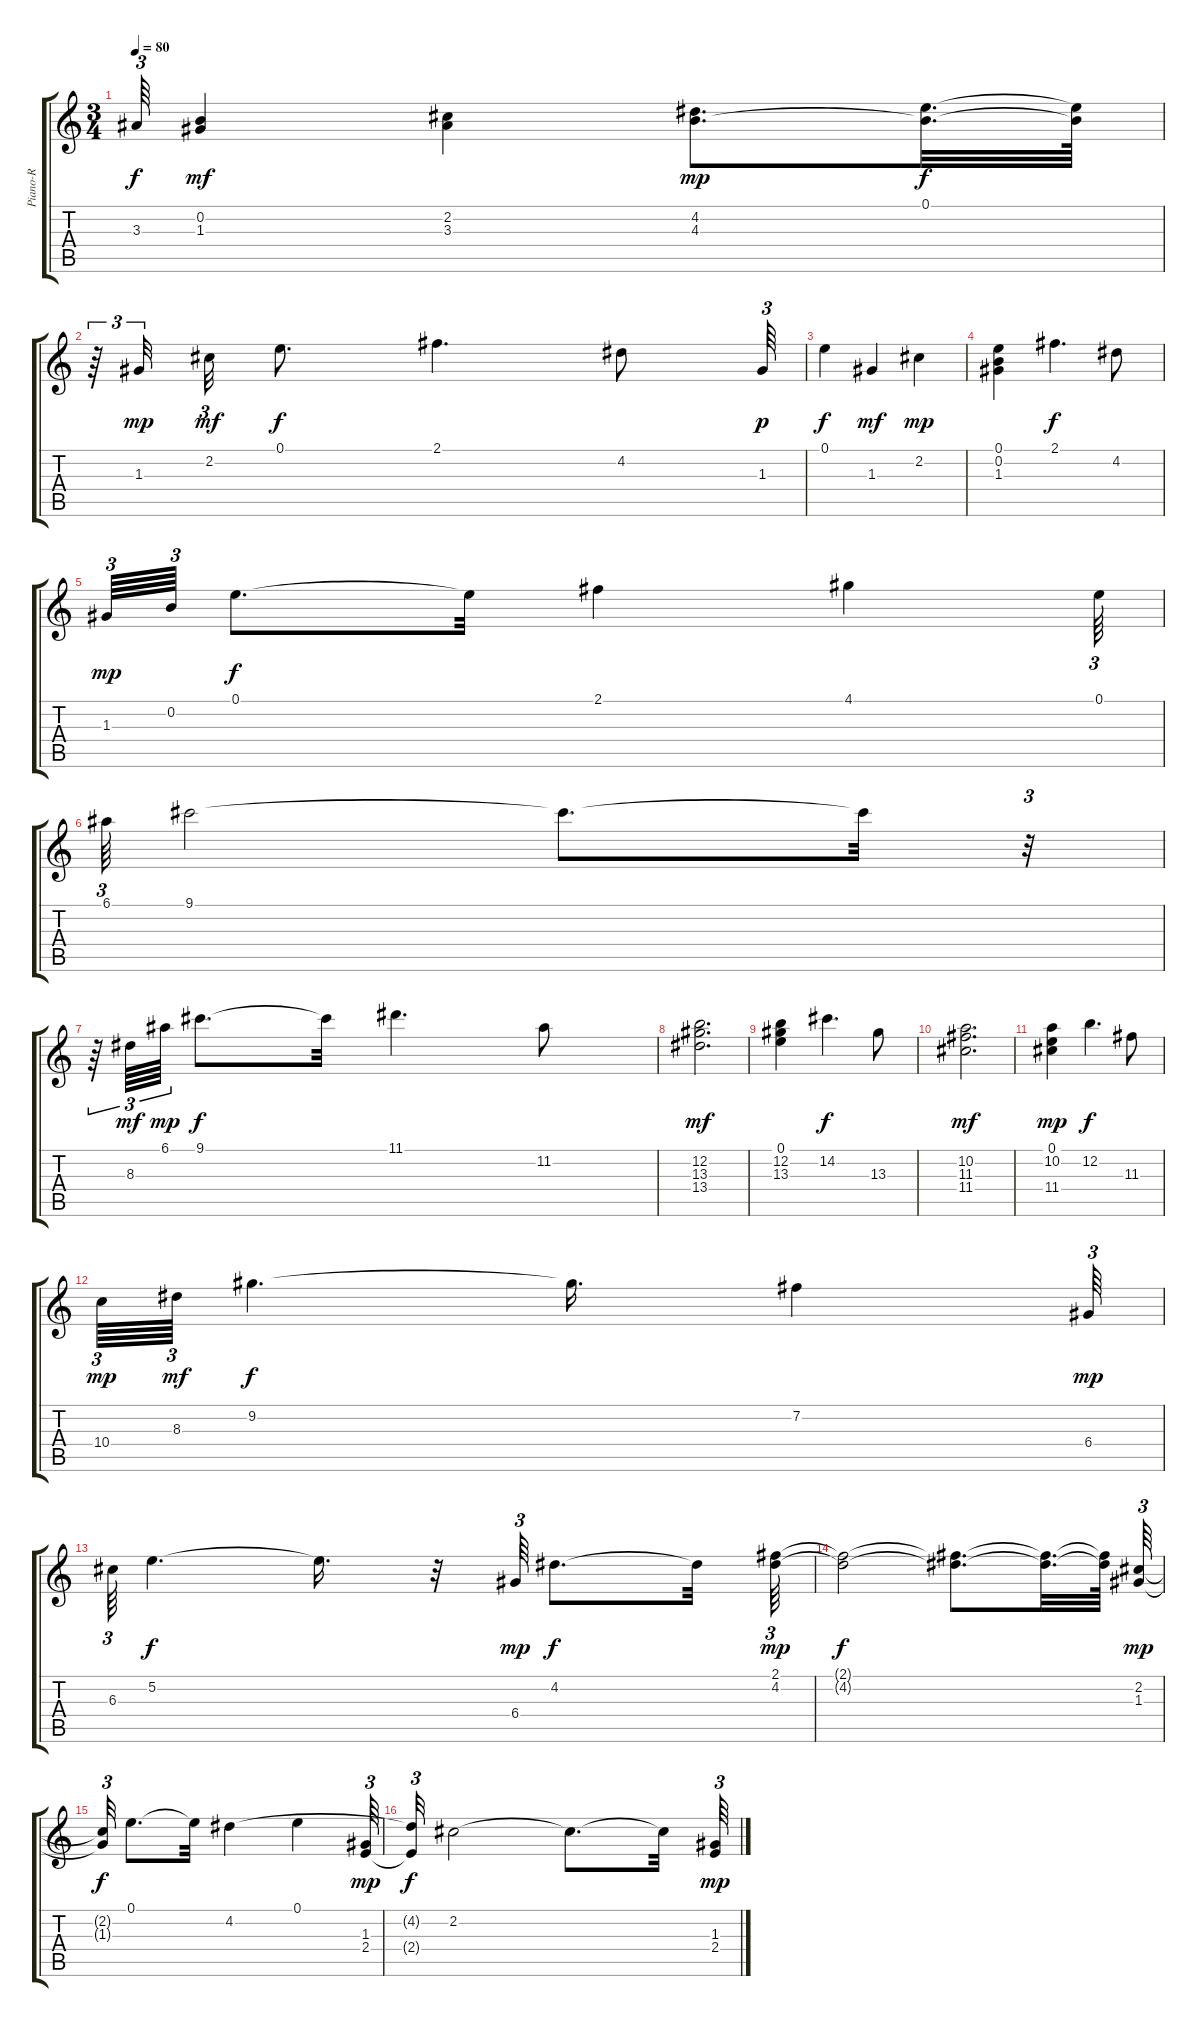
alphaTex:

\track ("Piano-R" "Piano-R") {instrument acousticguitarnylon}
\staff {score tabs}
\tuning (E4 B3 G3 D3 A2 E2) {hide}
\ts (3 4)
\tempo 80
\clef g2
\ks c
3.3{t}.64{tu (3 2) dy f} (0.2 1.3).4{dy mf} (2.2 3.3).4 (4.2 4.3).8{d dy mp} (0.1 4.3{t}).32{d dy f} (0.1{t} 4.3{t}).64 |
r.64{tu (3 2)} 1.3.32{tu (3 2) dy mp beam splitsecondary} 2.2.32{tu (3 2) dy mf} 0.1.8{d dy f} 2.1.4{d} 4.2.8 1.3.64{tu (3 2) dy p} |
0.1.4{dy f} 1.3.4{dy mf} 2.2.4{dy mp} |
(0.1 0.2 1.3).4 2.1.4{d dy f} 4.2.8 |
1.3.64{tu (3 2) dy mp} 0.2.64{tu (3 2)} 0.1.8{d dy f} 0.1{t}.32 2.1.4 4.1.4 0.1.64{tu (3 2)} |
6.1.64{tu (3 2)} 9.1.2 9.1{t}.8{d} 9.1{t}.32 r.32{tu (3 2)} |
r.64{tu (3 2)} 8.3.64{tu (3 2) dy mf} 6.1.64{tu (3 2) dy mp} 9.1.8{d dy f} 9.1{t}.32 11.1.4{d} 11.2.8 |
(12.2 13.3 13.4).2{d dy mf} |
(0.1 12.2 13.3).4 14.2.4{d dy f} 13.3.8 |
(10.2 11.3 11.4).2{d dy mf} |
(0.1 10.2 11.4).4{dy mp} 12.2.4{d dy f} 11.3.8 |
10.4.64{tu (3 2) dy mp} 8.3.64{tu (3 2) dy mf} 9.2.4{d dy f} 9.2{t}.16{d} 7.2.4 6.4.64{tu (3 2) dy mp} |
6.3.64{tu (3 2)} 5.2.4{d dy f} 5.2{t}.16{d} r.32 6.4.64{tu (3 2) dy mp} 4.2.8{d dy f} 4.2{t}.32 (2.1 4.2).64{tu (3 2) dy mp} |
(2.1{t} 4.2{t}).2{dy f} (2.1{t} 4.2{t}).8{d} (2.1{t} 4.2{t}).32{d} (2.1{t} 4.2{t}).64 (2.2 1.3).64{tu (3 2) dy mp} |
(2.2{t} 1.3{t}).32{tu (3 2) dy f} 0.1.8{d} 0.1{t}.32 4.2.4 0.1.4 (1.3 2.4).64{tu (3 2) dy mp} |
(4.2{t} 2.4{t}).32{tu (3 2) dy f} 2.2.2 2.2{t}.8{d} 2.2{t}.32 (1.3 2.4).64{tu (3 2) dy mp}
